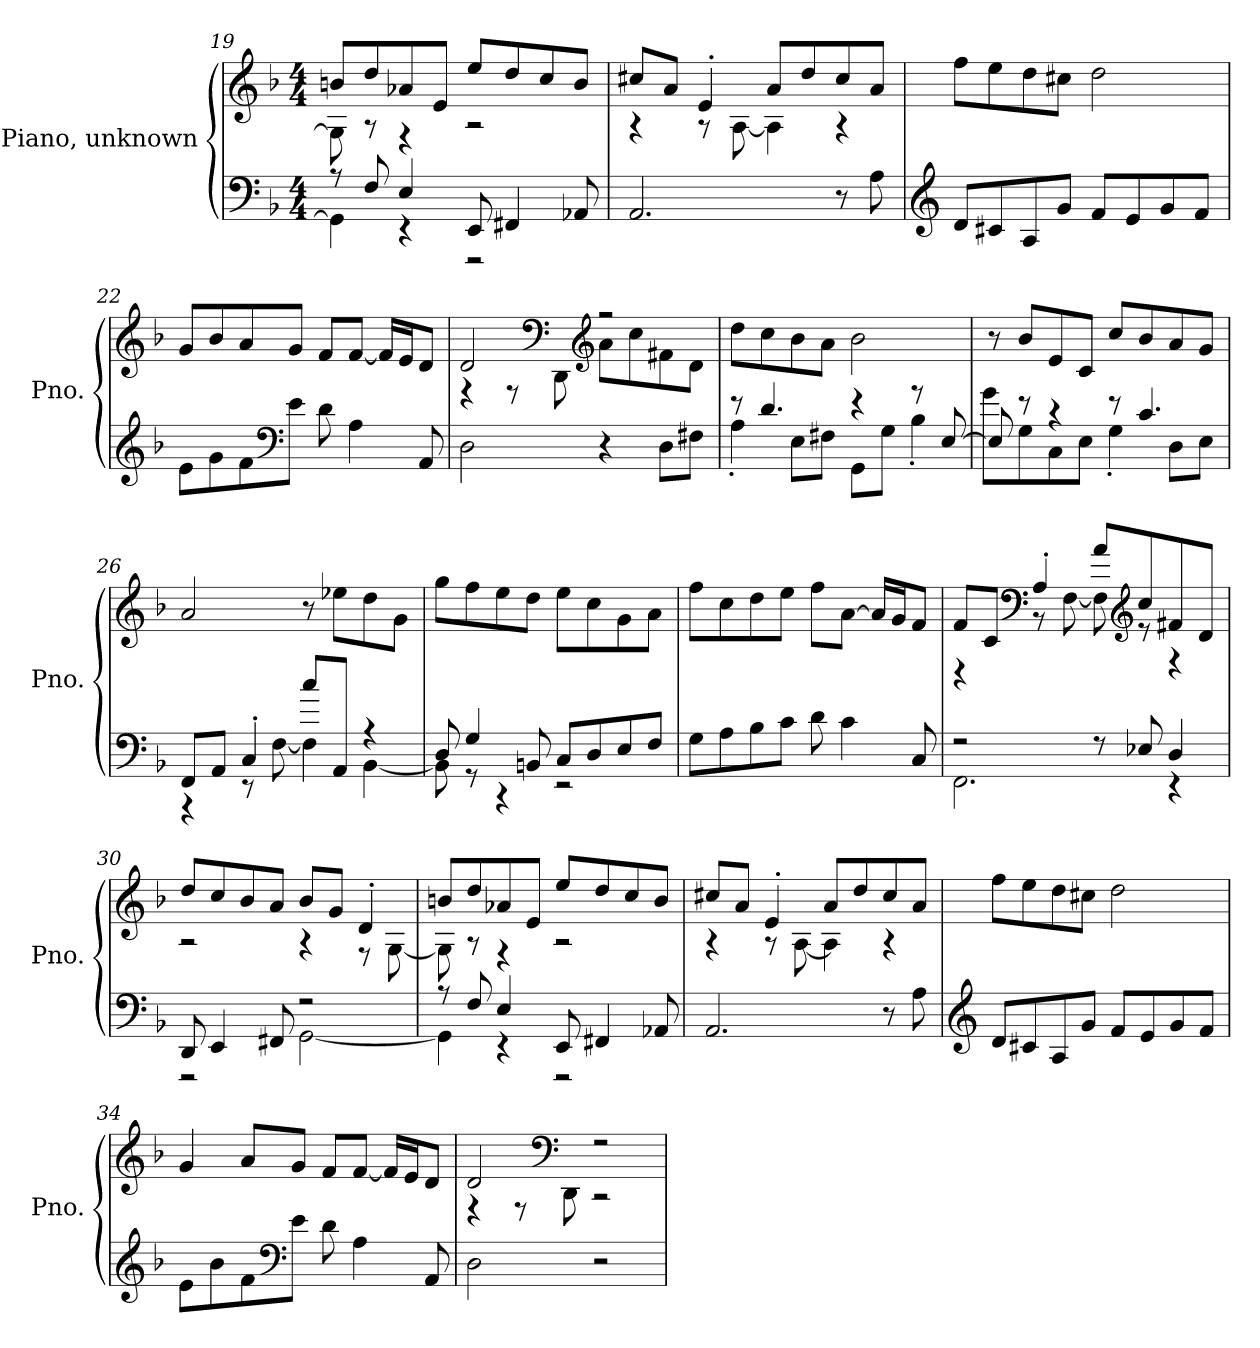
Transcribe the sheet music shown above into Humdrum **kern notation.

**kern	**kern
*part1	*part1
*staff2	*staff1
*I"Piano, unknown	*
*I'Pno.	*
!!LO:LB:g=z
*clefF4	*clefG2
*k[b-]	*k[b-]
*M4/4	*M4/4
=19	=19
*^	*^
8r	4GG\]	8bn/L	8G\]
8F/	.	8dd/	8r
4E/	4r	8a-X/	4r
.	.	8e/J	.
8EE/	2r	8ee/L	2r
4FF#X/	.	8dd/	.
.	.	8cc/	.
8AA-X/	.	8b/J	.
*v	*v	*	*
=20	=20	=20
2.AA/	8cc#X/L	4r
.	8a/J	.
.	4e'/	8r
.	.	[8A\
.	8a/L	4A\]
.	8dd/	.
8r	8cc#/	4r
8A\	8a/J	.
*	*v	*v
=21	=21
*clefG2	*
8d/L	8ff\L
8c#X/	8ee\
8A/	8dd\
8g/J	8cc#X\J
8f/L	2dd\
8e/	.
8g/	.
8f/J	.
=22	=22
8e\L	8g/L
8g\	8b-/
8f\	8a/
*clefF4	*
8e\J	8g/J
8d\	8f/L
4A\	[8f/J
.	16f/LL]
.	16e/J
8AA/	8d/J
!!LO:PB:g=z
=23	=23
*	*^
2D\	2d/	4r
.	.	8r
*	*clefF4	*
.	.	8DD\
*	*clefG2	*
4r	2r	8a\L
.	.	8cc\
8D\L	.	8f#X\
8F#X\J	.	8d\J
*	*v	*v
=24	=24
*^	*
8r	4A'\	8dd\L
4.d/	.	8cc\
.	8E\L	8b-\
.	8F#X\J	8a\J
4r	8GG\L	2b-\
.	8G\J	.
8r	4B-'\	.
[8E/	.	.
=25	=25	=25
8E/]	8g\L	8r
8r	8G\	8b-/L
4r	8C\	8e/
.	8E\J	8c/J
8r	4G'\	8cc/L
4.c/	.	8b-/
.	8D\L	8a/
.	8E\J	8g/J
=26	=26	=26
8FF/L	4r	2a/
8AA/J	.	.
4C'/	8r	.
.	[8F\	.
8cc/L	4F\]	8r
8AA/J	.	8ee-X\L
4r	[4BB-\	8dd\
.	.	8g\J
!!LO:LB:g=z
=27	=27	=27
8D/	8BB-\]	8gg\L
4G/	8r	8ff\
.	4r	8ee\
8BBn/	.	8dd\J
8C/L	2r	8ee\L
8D/	.	8cc\
8E/	.	8g\
8F/J	.	8a\J
*v	*v	*
=28	=28
8G\L	8ff\L
8A\	8cc\
8B-\	8dd\
8c\J	8ee\J
8d\	8ff\L
4c\	[8a\J
.	16a/LL]
.	16g/J
8C/	8f/J
=29	=29
*^	*^
2r	2.FF\	8f/L	4r
.	.	8c/J	.
*	*	*clefF4	*
.	.	4A'/	8r
.	.	.	[8F\
8r	.	8a/L	8F\]
*	*	*clefG2	*
8E-X/	.	8cc/	8r
4D/	4r	8f#X/	4r
.	.	8d/J	.
=30	=30	=30	=30
8DD/	2r	8dd/L	2r
4EE/	.	8cc/	.
.	.	8b-/	.
8FF#X/	.	8a/J	.
2r	[2GG\	8b-/L	4r
.	.	8g/J	.
.	.	4d'/	8r
.	.	.	[8G\
!!LO:LB:g=z	!!
=31	=31	=31	=31
8r	4GG\]	8bn/L	8G\]
8F/	.	8dd/	8r
4E/	4r	8a-X/	4r
.	.	8e/J	.
8EE/	2r	8ee/L	2r
4FF#X/	.	8dd/	.
.	.	8cc/	.
8AA-X/	.	8b/J	.
*v	*v	*	*
=32	=32	=32
2.AA/	8cc#X/L	4r
.	8a/J	.
.	4e'/	8r
.	.	[8A\
.	8a/L	4A\]
.	8dd/	.
8r	8cc#/	4r
8A\	8a/J	.
*	*v	*v
=33	=33
*clefG2	*
8d/L	8ff\L
8c#X/	8ee\
8A/	8dd\
8g/J	8cc#X\J
8f/L	2dd\
8e/	.
8g/	.
8f/J	.
=34	=34
8e\L	4g/
8b-\	.
8f\	8a/L
*clefF4	*
8e\J	8g/J
8d\	8f/L
4A\	[8f/J
.	16f/LL]
.	16e/J
8AA/	8d/J
!!LO:LB:g=z
=35	=35
*	*^
2D\	2d/	4r
.	.	8r
*	*clefF4	*
.	.	8DD\
2r	2r	2r
*	*v	*v
=	=
*-	*-
